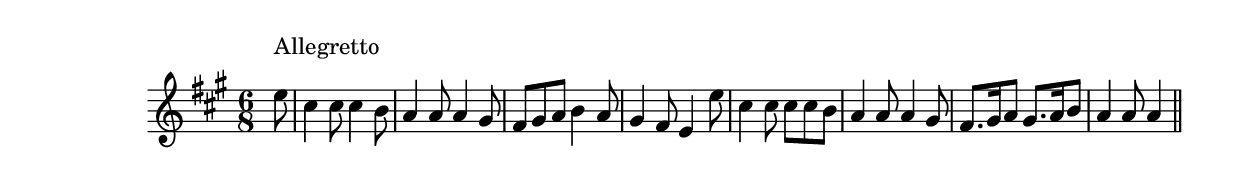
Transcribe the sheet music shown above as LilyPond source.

\version "2.14.0"
%{\header {
  title = "Broadway Sights"
  composer = "W.H. Latham" % 1855
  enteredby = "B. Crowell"
}%}
\score{{\key a \major
\time 6/8
%{\tempo 8=90
%}\relative e'' {
  \partial 8
  e8^\markup{\column { "Allegretto" " " }} |
  cis4 cis8 cis4 b8 | a4 a8 a4 gis8 | fis8 gis a b4 a8 | gis4 fis8 e4 e'8 |
  cis4 cis8 cis8 cis b | a4 a8 a4 gis8 | fis8. gis16 a8 gis8. a16 b8 | a4 a8 a4
  \bar "||"
}

}}